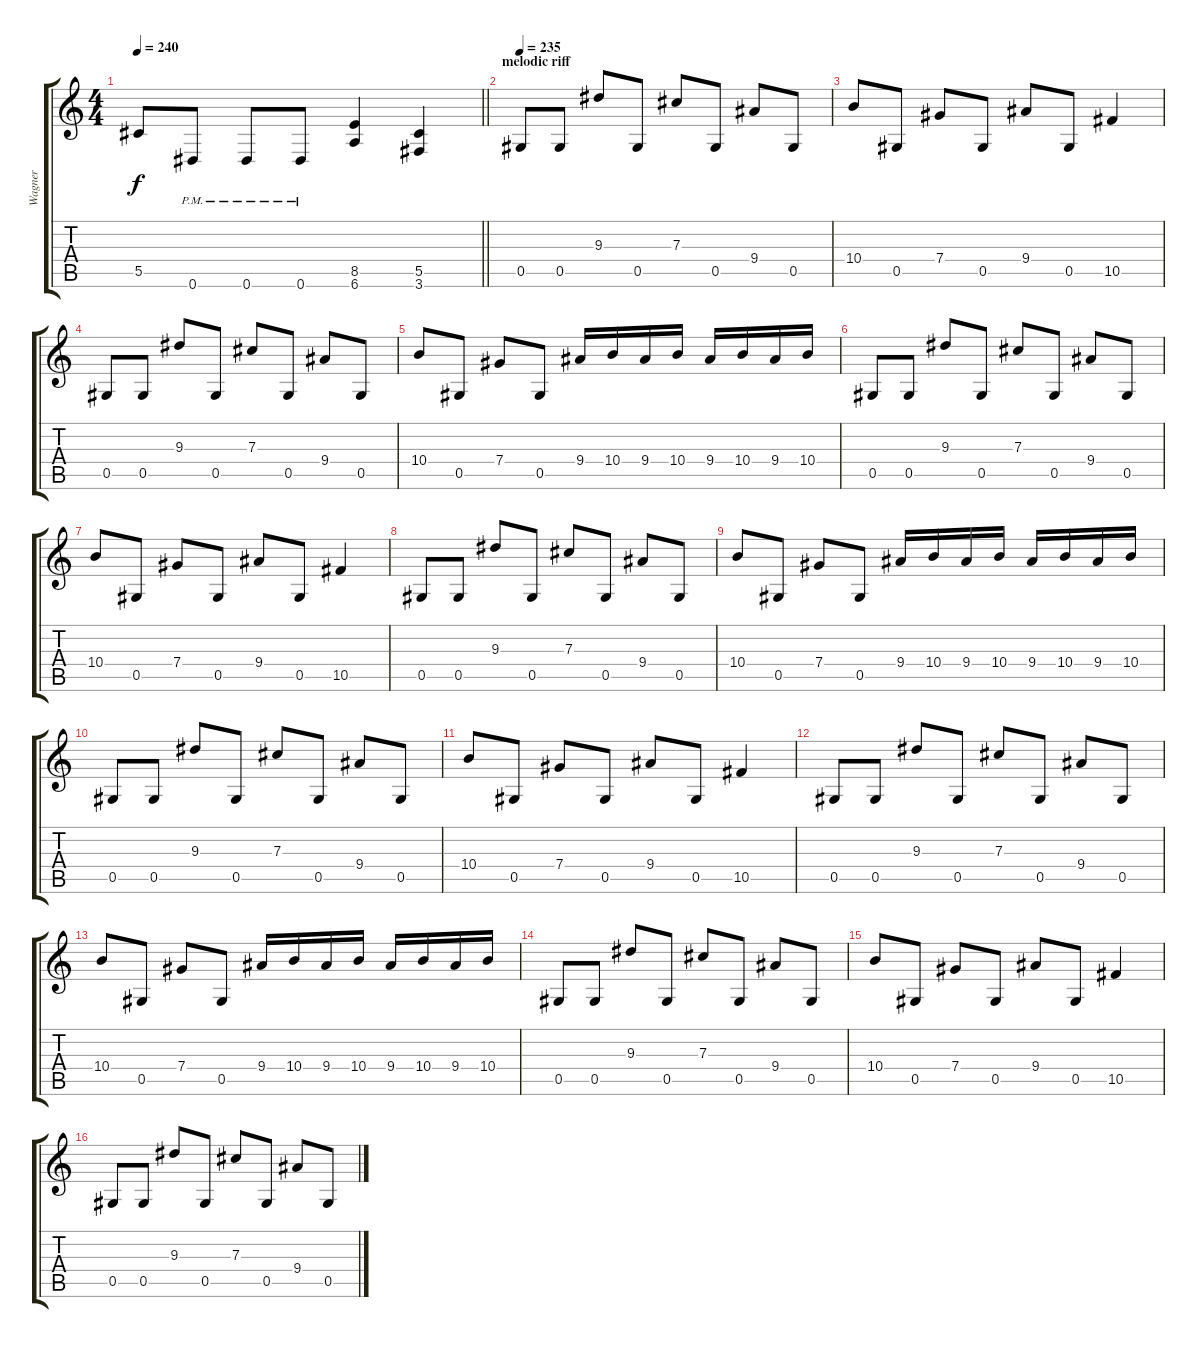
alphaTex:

\track ("Wagner" "Wagner") {instrument distortionguitar}
\staff {score tabs}
\tuning (Eb4 Bb3 Gb3 Db3 Ab2 Eb2) {hide}
\ts (4 4)
\tempo 240
\clef g2
\barLineRight lightlight
\ks c
5.5.8{dy f} 0.6{pm}.8 0.6{pm}.8 0.6{pm}.8 (8.5 6.6).4 (5.5 3.6).4 |
\section ("" "melodic riff")
\tempo 235
0.5.8 0.5.8 9.3.8 0.5.8 7.3.8 0.5.8 9.4.8 0.5.8 |
10.4.8 0.5.8 7.4.8 0.5.8 9.4.8 0.5.8 10.5.4 |
0.5.8 0.5.8 9.3.8 0.5.8 7.3.8 0.5.8 9.4.8 0.5.8 |
10.4.8 0.5.8 7.4.8 0.5.8 9.4.16 10.4.16 9.4.16 10.4.16 9.4.16 10.4.16 9.4.16 10.4.16 |
0.5.8 0.5.8 9.3.8 0.5.8 7.3.8 0.5.8 9.4.8 0.5.8 |
10.4.8 0.5.8 7.4.8 0.5.8 9.4.8 0.5.8 10.5.4 |
0.5.8 0.5.8 9.3.8 0.5.8 7.3.8 0.5.8 9.4.8 0.5.8 |
10.4.8 0.5.8 7.4.8 0.5.8 9.4.16 10.4.16 9.4.16 10.4.16 9.4.16 10.4.16 9.4.16 10.4.16 |
0.5.8 0.5.8 9.3.8 0.5.8 7.3.8 0.5.8 9.4.8 0.5.8 |
10.4.8 0.5.8 7.4.8 0.5.8 9.4.8 0.5.8 10.5.4 |
0.5.8 0.5.8 9.3.8 0.5.8 7.3.8 0.5.8 9.4.8 0.5.8 |
10.4.8 0.5.8 7.4.8 0.5.8 9.4.16 10.4.16 9.4.16 10.4.16 9.4.16 10.4.16 9.4.16 10.4.16 |
0.5.8 0.5.8 9.3.8 0.5.8 7.3.8 0.5.8 9.4.8 0.5.8 |
10.4.8 0.5.8 7.4.8 0.5.8 9.4.8 0.5.8 10.5.4 |
0.5.8 0.5.8 9.3.8 0.5.8 7.3.8 0.5.8 9.4.8 0.5.8
